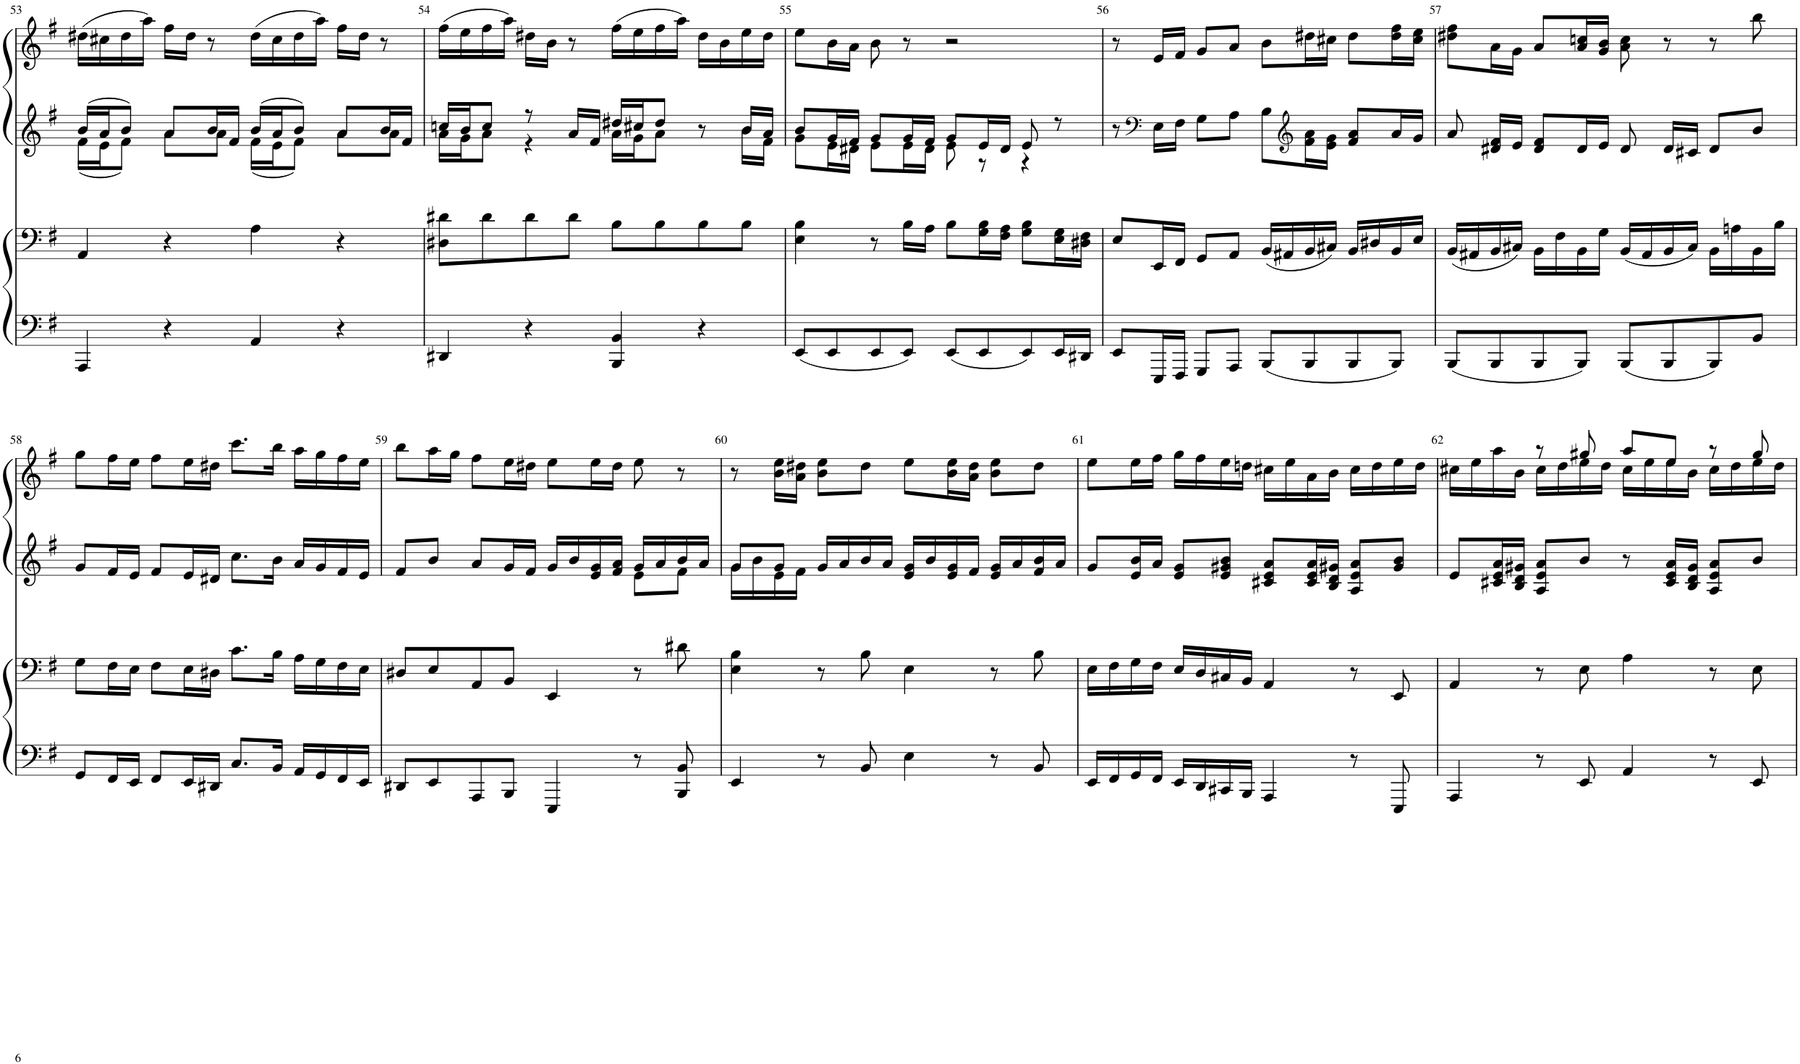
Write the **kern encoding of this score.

**kern	**kern	**kern	**kern
*part2	*part2	*part1	*part1
*staff4	*staff3	*staff2	*staff1
*I"Secondo	*	*I"Primo	*
!!LO:PB:g=z
*clefF4	*clefF4	*clefG2	*clefG2
*k[f#]	*k[f#]	*k[f#]	*k[f#]
*M2/2	*M2/2	*M2/2	*M2/2
*met(c|)	*met(c|)	*met(c|)	*met(c|)
=53	=53	=53	=53
*	*	*^	*
4AAA/	4AA/	16b/LL	16f#\LL	(16dd#X\LL
.	.	16a/J	16e\J	16cc#X\
.	.	8b/J	8f#\J	16dd#\
.	.	.	.	16aa\JJ)
4r	4r	8a/L	8a\L	16ff#\LL
.	.	.	.	16dd#\JJ
.	.	16b/L	8a\J	8r
.	.	16f#/JJ	.	.
4AA/	4A\	16b/LL	16f#\LL	(16dd#\LL
.	.	16a/J	16e\J	16cc#\
.	.	8b/J	8f#\J	16dd#\
.	.	.	.	16aa\JJ)
4r	4r	8a/L	8a\L	16ff#\LL
.	.	.	.	16dd#\JJ
.	.	16b/L	8a\J	8r
.	.	16f#/JJ	.	.
=54	=54	=54	=54	=54
4DD#X/	8D#X\ 8d#X\L	16ccn/LL	16a\LL	(16ff#\LL
.	.	16b/J	16g\J	16ee\
.	8d#\	8cc/J	8a\J	16ff#\
.	.	.	.	16aa\JJ)
4r	8d#\	8r	4r	16dd#X\LL
.	.	.	.	16b\JJ
.	8d#\J	16a/LL	.	8r
.	.	16f#/JJ	.	.
4BBB/ 4BB/	8B\L	16dd#X/LL	16a\LL	(16ff#\LL
.	.	16cc#X/J	16g\J	16ee\
.	8B\	8dd#/J	8a\J	16ff#\
.	.	.	.	16aa\JJ)
4r	8B\	8r	8ryy	16dd#\LL
.	.	.	.	16b\
.	8B\J	16b/LL	16b\LL	16ee\
.	.	16a/JJ	16f#\JJ	16dd#\JJ
=55	=55	=55	=55	=55
8EE/L	4E\ 4B\	8b/L	8g\L	8ee\L
8EE/	.	16g/L	16e\L	16b\L
.	.	16f#/JJ	16d#X\JJ	16a\JJ
8EE/	8r	8g/L	8e\L	8b\
8EE/J	16B\LL	16g/L	16e\L	8r
.	16A\JJ	16f#/JJ	16d#\JJ	.
8EE/L	8B\L	8g/L	8e\	2r
8EE/	16G\ 16B\L	16e/L	8r	.
.	16F#\ 16A\JJ	16d#/JJ	.	.
8EE/	8G\ 8B\L	8e/	4r	.
16EE/L	16E\ 16G\L	8r	.	.
16DD#X/JJ	16D#X\ 16F#\JJ	.	.	.
*	*	*v	*v	*
=56	=56	=56	=56
8EE/L	8E/L	8r	8r
*	*	*clefF4	*
16EEE/L	16EE/L	16E\LL	16e/LL
16FFF#/JJ	16FF#/JJ	16F#\JJ	16f#/JJ
8GGG/L	8GG/L	8G\L	8g/L
8AAA/J	8AA/J	8A\J	8a/J
8BBB/L	(16BB/LL	8B\L	8b\L
.	16AA#X/	.	.
*	*	*clefG2	*
8BBB/	16BB/	16f#\ 16a\L	16dd#X\L
.	16C#X/JJ)	16e\ 16g\JJ	16cc#X\JJ
8BBB/	16BB/LL	8f#/ 8a/L	8dd#\L
.	16D#X/	.	.
8BBB/J	16BB/	16a/L	16dd#\ 16ff#\L
.	16E/JJ	16g/JJ	16cc#\ 16ee\JJ
=57	=57	=57	=57
8BBB/L	(16BB/LL	8a/	8dd#X\ 8ff#\L
.	16AA#X/	.	.
8BBB/	16BB/	16d#X/ 16f#/LL	16a\L
.	16C#X/JJ)	16e/JJ	16g\JJ
8BBB/	16BB\LL	8d#/ 8f#/L	8a/L
.	16F#\	.	.
8BBB/J	16BB\	16d#/L	16a/ 16ccn/L
.	16G\JJ	16e/JJ	16g/ 16b/JJ
8BBB/L	(16BB/LL	8d#/	8a\ 8cc\
.	16AA#/	.	.
8BBB/	16BB/	16d#/LL	8r
.	16C#/JJ)	16c#X/JJ	.
8BBB/	16BB\LL	8d#/L	8r
.	16An\	.	.
8BB/J	16BB\	8b/J	8bb\
.	16B\JJ	.	.
!!LO:LB:g=z
=58	=58	=58	=58
8GG/L	8G\L	8g/L	8gg\L
16FF#/L	16F#\L	16f#/L	16ff#\L
16EE/JJ	16E\JJ	16e/JJ	16ee\JJ
8FF#/L	8F#\L	8f#/L	8ff#\L
16EE/L	16E\L	16e/L	16ee\L
16DD#X/JJ	16D#X\JJ	16d#X/JJ	16dd#X\JJ
8.C/L	8.c\L	8.cc\L	8.ccc\L
16BB/Jk	16B\Jk	16b\Jk	16bb\Jk
16AA/LL	16A\LL	16a/LL	16aa\LL
16GG/	16G\	16g/	16gg\
16FF#/	16F#\	16f#/	16ff#\
16EE/JJ	16E\JJ	16e/JJ	16ee\JJ
=59	=59	=59	=59
*	*	*^	*
8DD#X/L	8D#X/L	8f#/L	2.ryy	8bb\L
8EE/	8E/	8b/J	.	16aa\L
.	.	.	.	16gg\JJ
8AAA/	8AA/	8a/L	.	8ff#\L
8BBB/J	8BB/J	16g/L	.	16ee\L
.	.	16f#/JJ	.	16dd#X\JJ
4EEE/	4EE/	16g/LL	.	8ee\L
.	.	16b/	.	.
.	.	16e/ 16g/	.	16ee\L
.	.	16f#/ 16a/JJ	.	16dd#\JJ
8r	8r	16g/LL	8e\L	8ee\
.	.	16a/	.	.
8BBB/ 8BB/	8d#X\	16b/	8f#\J	8r
.	.	16a/JJ	.	.
=60	=60	=60	=60	=60
4EE/	4E\ 4B\	8g/L	16g\LL	8r
.	.	.	16b\	.
.	.	8g/J	16e\	16b\ 16ee\LL
.	.	.	16f#\JJ	16a\ 16dd#X\JJ
8r	8r	16g/LL	2.ryy	8b\ 8ee\L
.	.	16a/	.	.
8BB/	8B\	16b/	.	8dd#\J
.	.	16a/JJ	.	.
4E\	4E\	16e/ 16g/LL	.	8ee\L
.	.	16b/	.	.
.	.	16e/ 16g/	.	16b\ 16ee\L
.	.	16f#/JJ	.	16a\ 16dd#\JJ
8r	8r	16e/ 16g/LL	.	8b\ 8ee\L
.	.	16a/	.	.
8BB/	8B\	16f#/ 16b/	.	8dd#\J
.	.	16a/JJ	.	.
*	*	*v	*v	*
=61	=61	=61	=61
16EE/LL	16E\LL	8g/L	8ee\L
16FF#/	16F#\	.	.
16GG/	16G\	16e/ 16b/L	16ee\L
16FF#/JJ	16F#\JJ	16a/JJ	16ff#\JJ
16EE/LL	16E/LL	8e/ 8g/L	16gg\LL
16DD/	16D/	.	16ff#\
16CC#X/	16C#X/	8e/ 8g#X/ 8b/J	16ee\
16BBB/JJ	16BB/JJ	.	16ddn\JJ
4AAA/	4AA/	8c#X/ 8e/ 8a/L	16cc#X\LL
.	.	.	16ee\
.	.	16c#/ 16e/ 16a/L	16a\
.	.	16B/ 16d/ 16g#X/JJ	16b\JJ
8r	8r	8A/ 8e/ 8a/L	16cc#\LL
.	.	.	16dd\
8EEE/	8EE/	8g#/ 8b/J	16ee\
.	.	.	16dd\JJ
=62	=62	=62	=62
*	*	*	*^
4AAA/	4AA/	8e/L	16cc#X\LL	4ryy
.	.	.	16ee\	.
.	.	16c#X/ 16e/ 16a/L	16aa\	.
.	.	16B/ 16d/ 16g#X/JJ	16b\JJ	.
8r	8r	8A/ 8e/ 8a/L	8r	16cc#\LL
.	.	.	.	16dd\
8EE/	8E\	8b/J	8gg#X/	16ee\
.	.	.	.	16dd\JJ
4AA/	4A\	8r	8aa/L	16cc#\LL
.	.	.	.	16ee\
.	.	16c#/ 16e/ 16a/LL	8ee/J	16ee\
.	.	16B/ 16d/ 16g#/JJ	.	16b\JJ
8r	8r	8A/ 8e/ 8a/L	8r	16cc#\LL
.	.	.	.	16dd\
8EE/	8E\	8b/J	8gg#/	16ee\
.	.	.	.	16dd\JJ
*	*	*	*v	*v
=	=	=	=
*-	*-	*-	*-
